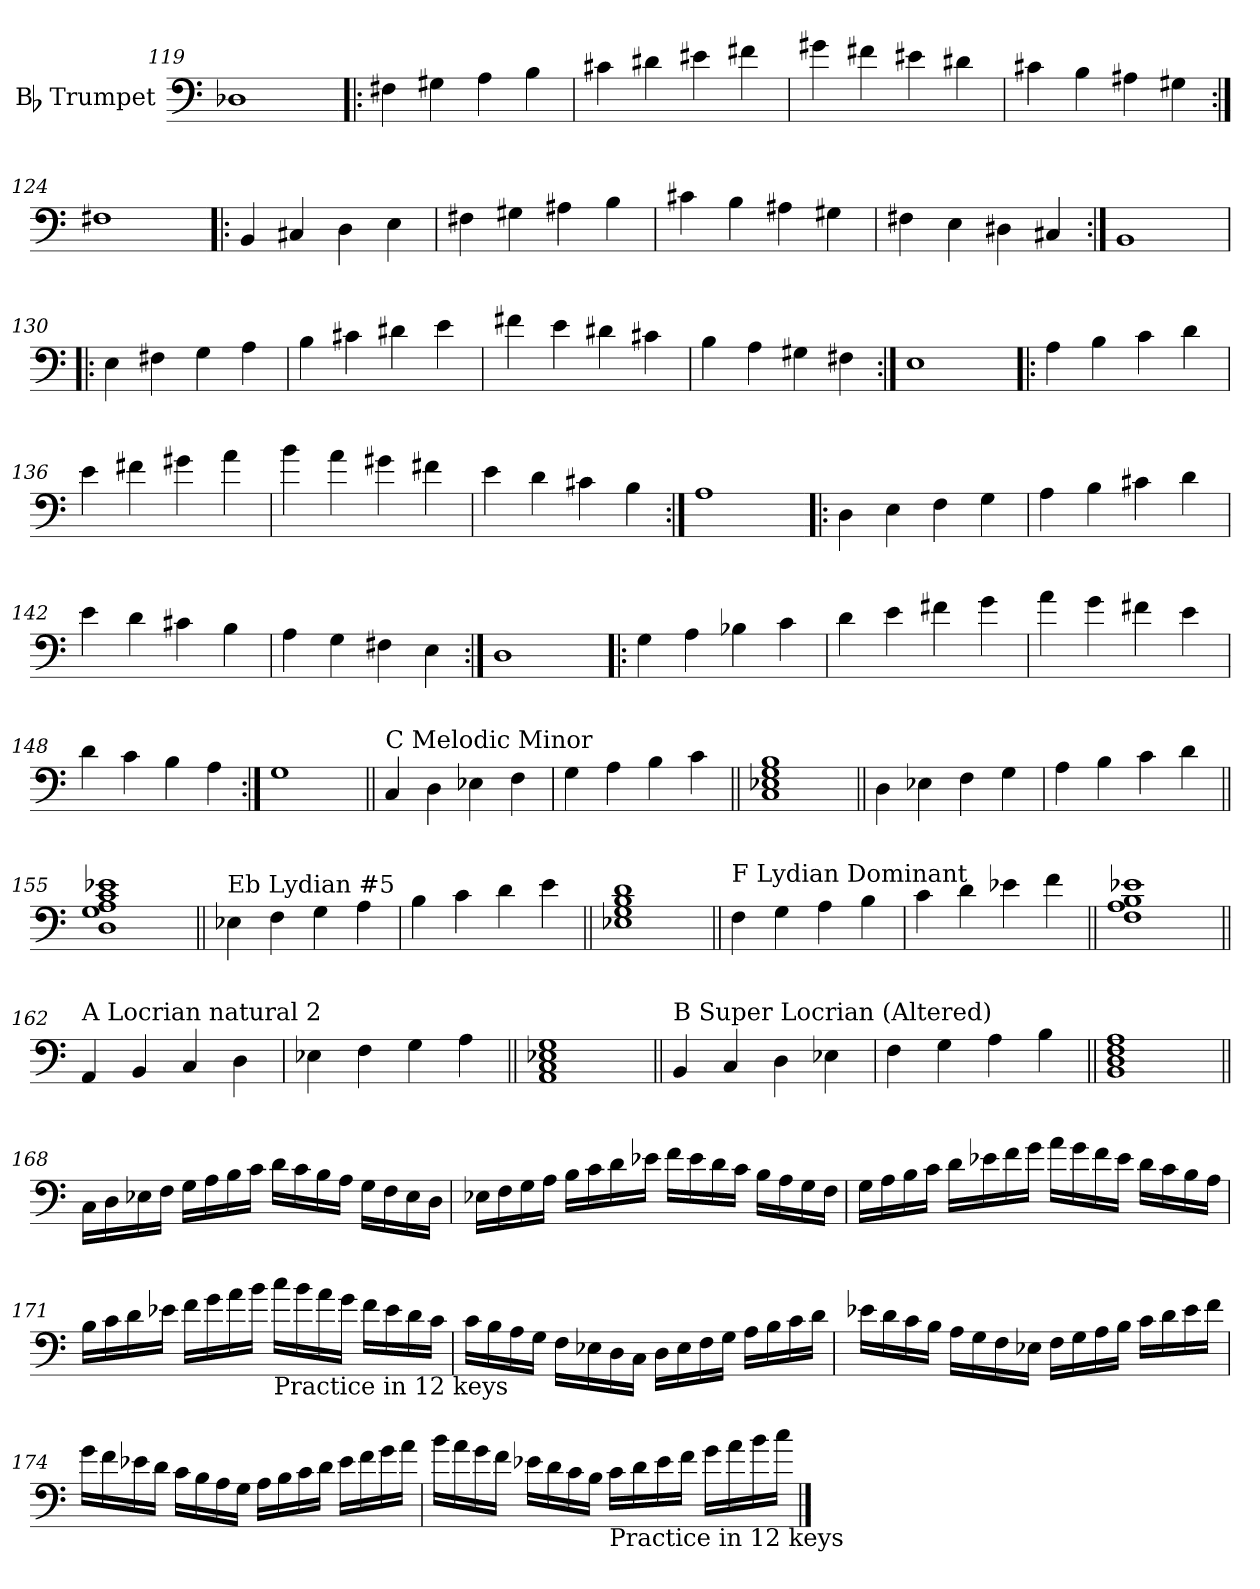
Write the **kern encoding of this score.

**kern
*part1
*staff1
*I"Bb Trumpet
*I'Tpt
*clefF4
*ITrd1c2
*k[b-e-]
=119
1C-X
!!LO:LB:g=z
=120!|:
4En\
4F#X\
4G\
4A\
=121
4Bn\
4c#X\
4d#X\
4en\
=122
4f#X\
4en\
4d#X\
4c#X\
=123
4Bn\
4A\
4G#X\
4F#X\
=124:|!
1En
!!LO:LB:g=z
=125!|:
4AA/
4BBn/
4C\
4D\
=126
4En\
4F#X\
4G#X\
4A\
=127
4Bn\
4A\
4G#X\
4F#X\
=128
4En\
4D\
4C#X\
4BBn/
=129:|!
1AA
!!LO:LB:g=z
=130!|:
4D\
4En\
4F\
4G\
=131
4A\
4Bn\
4c#X\
4d\
=132
4en\
4d\
4c#X\
4Bn\
=133
4A\
4G\
4F#X\
4En\
=134:|!
1D
!!LO:LB:g=z
=135!|:
4G\
4A\
4B-\
4c\
=136
4d\
4en\
4f#X\
4g\
=137
4a\
4g\
4f#X\
4en\
=138
4d\
4c\
4Bn\
4A\
=139:|!
1G
!!LO:LB:g=z
=140!|:
4C\
4D\
4E-\
4F\
=141
4G\
4A\
4Bn\
4c\
=142
4d\
4c\
4Bn\
4A\
=143
4G\
4F\
4En\
4D\
=144:|!
1C
!!LO:LB:g=z
=145!|:
4F\
4G\
4A-X\
4B-\
=146
4c\
4d\
4en\
4f\
=147
4g\
4f\
4en\
4d\
=148
4c\
4B-\
4A\
4G\
=149:|!
1F
!!LO:PB:g=z
=150||
!LO:TX:a:t=C Melodic Minor
4BB-/
4C\
4D-X\
4E-\
=151
4F\
4G\
4A\
4B-\
=152||
1BB- 1D-X 1F 1A
!!LO:LB:g=z
=153||
4C\
4D-X\
4E-\
4F\
=154
4G\
4A\
4B-\
4c\
=155||
1C 1F 1G 1B- 1d-X
!!LO:LB:g=z
=156||
!LO:TX:a:t=Eb Lydian #5
4D-X\
4E-\
4F\
4G\
=157
4A\
4B-\
4c\
4d\
=158||
1D-X 1F 1A 1c
!!LO:LB:g=z
=159||
!LO:TX:a:t=F Lydian Dominant
4E-\
4F\
4G\
4A\
=160
4B-\
4c\
4d-X\
4e-\
=161||
1E- 1G 1A 1d-X
!!LO:LB:g=z
=162||
!LO:TX:a:t=A Locrian natural 2
4GG/
4AA/
4BB-/
4C\
=163
4D-X\
4E-\
4F\
4G\
=164||
1GG 1BB- 1D-X 1F
!!LO:LB:g=z
=165||
!LO:TX:a:t=B Super Locrian (Altered)
4AA/
4BB-/
4C\
4D-X\
=166
4E-\
4F\
4G\
4A\
=167||
1AA 1C 1E- 1G
!!LO:LB:g=z
=168||
16BB-\LL
16C\
16D-X\
16E-\JJ
16F\LL
16G\
16A\
16B-\JJ
16c\LL
16B-\
16A\
16G\JJ
16F\LL
16E-\
16D-\
16C\JJ
=169
16D-X\LL
16E-\
16F\
16G\JJ
16A\LL
16B-\
16c\
16d-X\JJ
16e-\LL
16d-\
16c\
16B-\JJ
16A\LL
16G\
16F\
16E-\JJ
!!LO:LB:g=z
=170
16F\LL
16G\
16A\
16B-\JJ
16c\LL
16d-X\
16e-\
16f\JJ
16g\LL
16f\
16e-\
16d-\JJ
16c\LL
16B-\
16A\
16G\JJ
=171
16A\LL
16B-\
16c\
16d-X\JJ
16e-\LL
16f\
16g\
16a\JJ
!LO:TX:b:t=Practice in 12 keys
16b-\LL
16a\
16g\
16f\JJ
16e-\LL
16d-\
16c\
16B-\JJ
!!LO:LB:g=z
=172
16B-\LL
16A\
16G\
16F\JJ
16E-\LL
16D-X\
16C\
16BB-\JJ
16C\LL
16D-\
16E-\
16F\JJ
16G\LL
16A\
16B-\
16c\JJ
=173
16d-X\LL
16c\
16B-\
16A\JJ
16G\LL
16F\
16E-\
16D-X\JJ
16E-\LL
16F\
16G\
16A\JJ
16B-\LL
16c\
16d-\
16e-\JJ
!!LO:LB:g=z
=174
16f\LL
16e-\
16d-X\
16c\JJ
16B-\LL
16A\
16G\
16F\JJ
16G\LL
16A\
16B-\
16c\JJ
16d-\LL
16e-\
16f\
16g\JJ
=175
16a\LL
16g\
16f\
16e-\JJ
16d-X\LL
16c\
16B-\
16A\JJ
!LO:TX:b:t=Practice in 12 keys
16B-\LL
16c\
16d-\
16e-\JJ
16f\LL
16g\
16a\
16b-\JJ
==
*-
